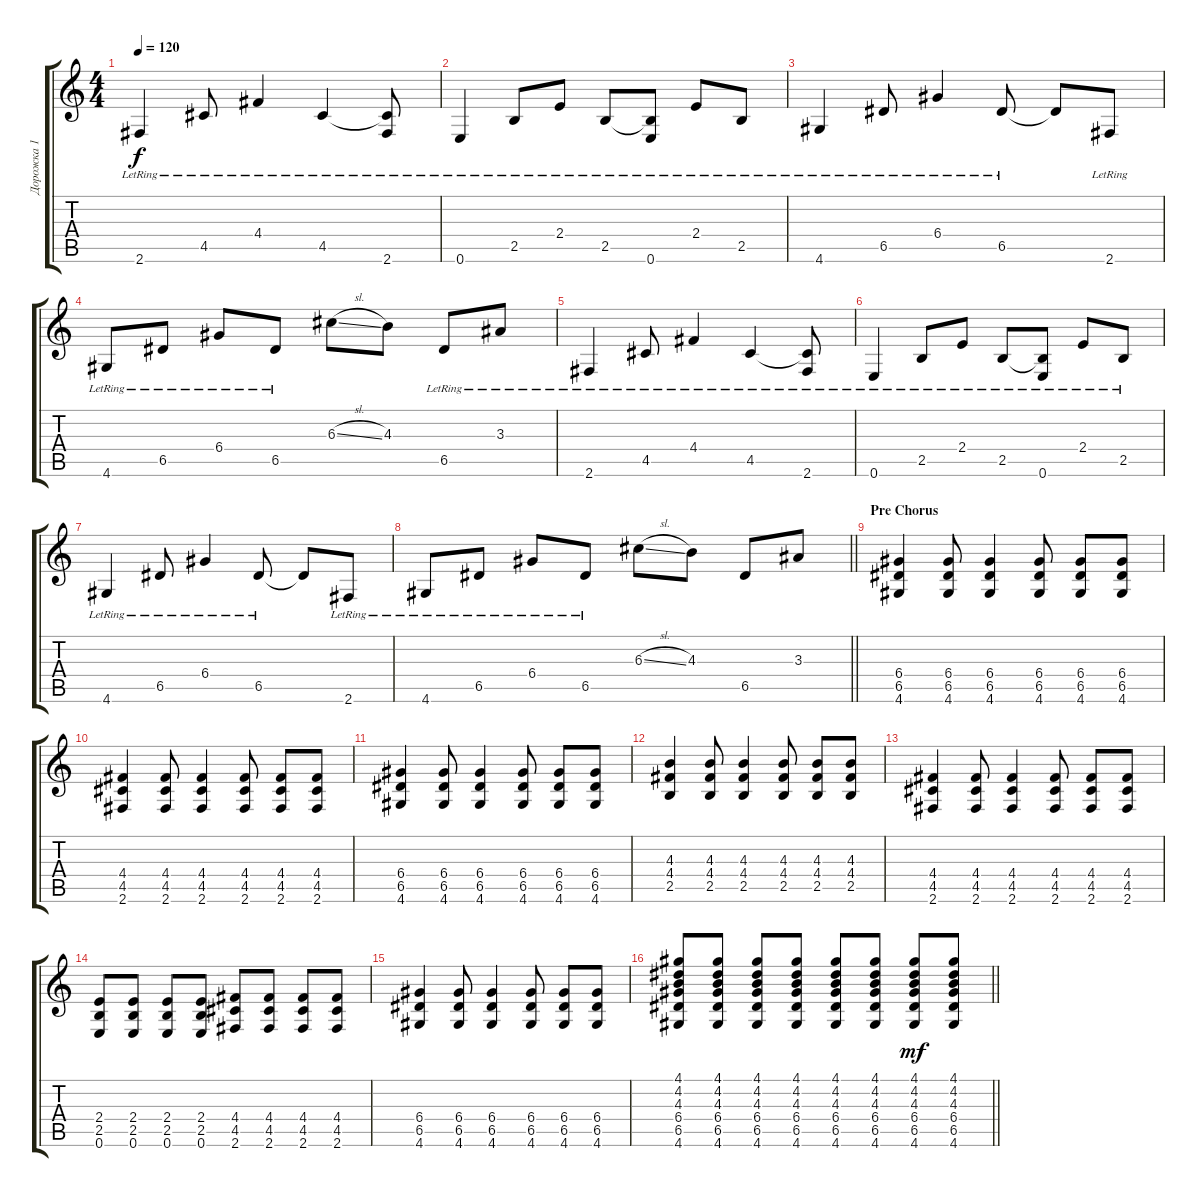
\track ("Дорожка 1" "Дорожка 1") {instrument acousticguitarsteel}
\staff {score tabs}
\tuning (E4 B3 G3 D3 A2 E2) {hide}
\ts (4 4)
\tempo 120
\clef g2
\ks c
2.6{lr}.4{dy f} 4.5{lr}.8 4.4{lr}.4 4.5{lr}.4 (4.5{t} 2.6{lr}).8 |
0.6{lr}.4 2.5{lr}.8 2.4{lr}.8 2.5{lr}.8 (2.5{t} 0.6{lr}).8 2.4{lr}.8 2.5{lr}.8 |
4.6{lr}.4 6.5{lr}.8 6.4{lr}.4 6.5{lr}.8 6.5{t}.8 2.6{lr}.8 |
4.6{lr}.8 6.5{lr}.8 6.4{lr}.8 6.5{lr}.8 6.3{sl}.8 4.3.8 6.5{lr}.8 3.3{lr}.8 |
2.6{lr}.4 4.5{lr}.8 4.4{lr}.4 4.5{lr}.4 (4.5{t} 2.6{lr}).8 |
0.6{lr}.4 2.5{lr}.8 2.4{lr}.8 2.5{lr}.8 (2.5{t} 0.6{lr}).8 2.4{lr}.8 2.5{lr}.8 |
4.6{lr}.4 6.5{lr}.8 6.4{lr}.4 6.5{lr}.8 6.5{t}.8 2.6{lr}.8 |
\barLineRight lightlight
4.6{lr}.8 6.5{lr}.8 6.4{lr}.8 6.5{lr}.8 6.3{sl}.8 4.3.8 6.5.8 3.3.8 |
\section ("" "Pre Chorus")
(6.4 6.5 4.6).4{volume 16} (6.4 6.5 4.6).8 (6.4 6.5 4.6).4 (6.4 6.5 4.6).8 (6.4 6.5 4.6).8 (6.4 6.5 4.6).8 |
(4.4 4.5 2.6).4 (4.4 4.5 2.6).8 (4.4 4.5 2.6).4 (4.4 4.5 2.6).8 (4.4 4.5 2.6).8 (4.4 4.5 2.6).8 |
(6.4 6.5 4.6).4 (6.4 6.5 4.6).8 (6.4 6.5 4.6).4 (6.4 6.5 4.6).8 (6.4 6.5 4.6).8 (6.4 6.5 4.6).8 |
(4.3 4.4 2.5).4 (4.3 4.4 2.5).8 (4.3 4.4 2.5).4 (4.3 4.4 2.5).8 (4.3 4.4 2.5).8 (4.3 4.4 2.5).8 |
(4.4 4.5 2.6).4 (4.4 4.5 2.6).8 (4.4 4.5 2.6).4 (4.4 4.5 2.6).8 (4.4 4.5 2.6).8 (4.4 4.5 2.6).8 |
(2.4 2.5 0.6).8 (2.4 2.5 0.6).8 (2.4 2.5 0.6).8 (2.4 2.5 0.6).8 (4.4 4.5 2.6).8 (4.4 4.5 2.6).8 (4.4 4.5 2.6).8 (4.4 4.5 2.6).8 |
(6.4 6.5 4.6).4 (6.4 6.5 4.6).8 (6.4 6.5 4.6).4 (6.4 6.5 4.6).8 (6.4 6.5 4.6).8 (6.4 6.5 4.6).8 |
\barLineRight lightlight
(4.1 4.2 4.3 6.4 6.5 4.6).8 (4.1 4.2 4.3 6.4 6.5 4.6).8 (4.1 4.2 4.3 6.4 6.5 4.6).8 (4.1 4.2 4.3 6.4 6.5 4.6).8 (4.1 4.2 4.3 6.4 6.5 4.6).8 (4.1 4.2 4.3 6.4 6.5 4.6).8 (4.1 4.2 4.3 6.4 6.5 4.6).8{dy mf} (4.1 4.2 4.3 6.4 6.5 4.6).8
